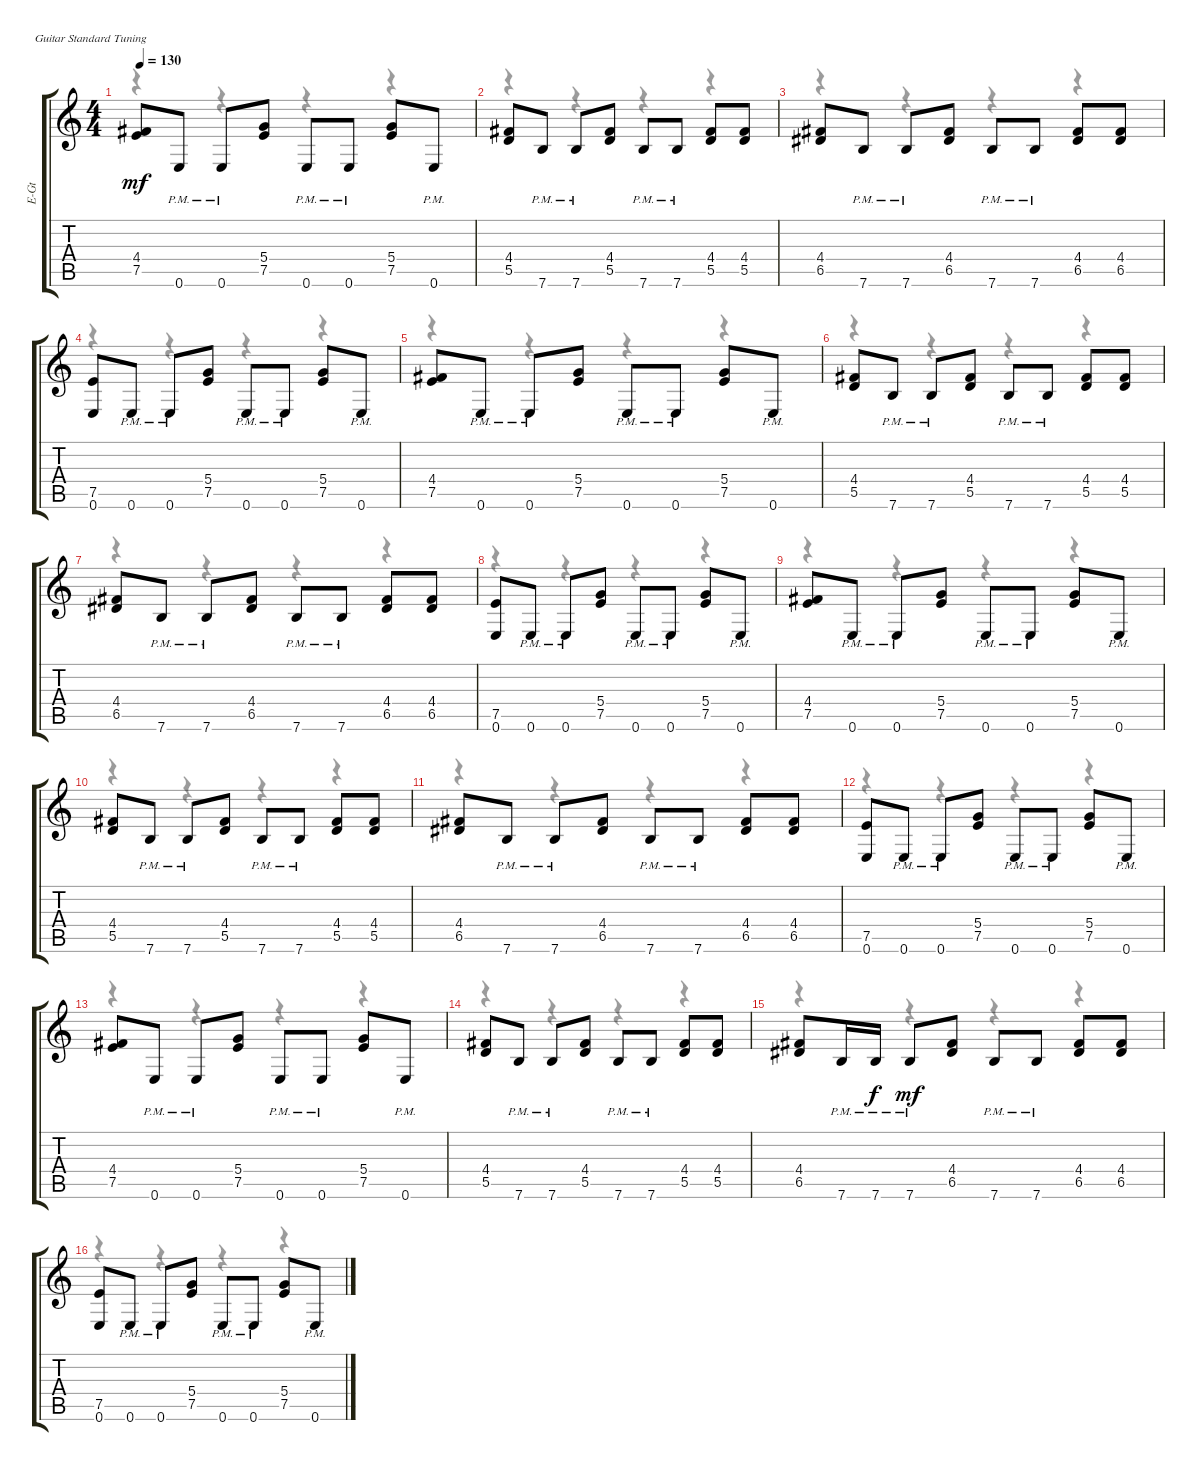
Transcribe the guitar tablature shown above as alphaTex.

\bracketExtendMode groupsimilarinstruments
\track ("Kirk Hammett (Lead)" "E-Gt") {instrument distortionguitar}
\staff {score tabs}
\tuning (E4 B3 G3 D3 A2 E2)
\voice
\ts (4 4)
\tempo 130
\clef g2
\ks c
(4.4{acc #} 7.5).8{dy mf} 0.6{pm}.8 0.6{pm}.8 (5.4 7.5).8 0.6{pm}.8 0.6{pm}.8 (5.4 7.5).8 0.6{pm}.8 |
(4.4{acc #} 5.5).8 7.6{pm}.8 7.6{pm}.8 (4.4{acc #} 5.5).8 7.6{pm}.8 7.6{pm}.8 (4.4{acc #} 5.5).8 (4.4{acc #} 5.5).8 |
(4.4{acc #} 6.5{acc #}).8 7.6{pm}.8 7.6{pm}.8 (4.4{acc #} 6.5{acc #}).8 7.6{pm}.8 7.6{pm}.8 (4.4{acc #} 6.5{acc #}).8 (4.4{acc #} 6.5{acc #}).8 |
(7.5 0.6).8 0.6{pm}.8 0.6{pm}.8 (5.4 7.5).8 0.6{pm}.8 0.6{pm}.8 (5.4 7.5).8 0.6{pm}.8 |
(4.4{acc #} 7.5).8 0.6{pm}.8 0.6{pm}.8 (5.4 7.5).8 0.6{pm}.8 0.6{pm}.8 (5.4 7.5).8 0.6{pm}.8 |
(4.4{acc #} 5.5).8 7.6{pm}.8 7.6{pm}.8 (4.4{acc #} 5.5).8 7.6{pm}.8 7.6{pm}.8 (4.4{acc #} 5.5).8 (4.4{acc #} 5.5).8 |
(4.4{acc #} 6.5{acc #}).8 7.6{pm}.8 7.6{pm}.8 (4.4{acc #} 6.5{acc #}).8 7.6{pm}.8 7.6{pm}.8 (4.4{acc #} 6.5{acc #}).8 (4.4{acc #} 6.5{acc #}).8 |
(7.5 0.6).8 0.6{pm}.8 0.6{pm}.8 (5.4 7.5).8 0.6{pm}.8 0.6{pm}.8 (5.4 7.5).8 0.6{pm}.8 |
(4.4{acc #} 7.5).8 0.6{pm}.8 0.6{pm}.8 (5.4 7.5).8 0.6{pm}.8 0.6{pm}.8 (5.4 7.5).8 0.6{pm}.8 |
(4.4{acc #} 5.5).8 7.6{pm}.8 7.6{pm}.8 (4.4{acc #} 5.5).8 7.6{pm}.8 7.6{pm}.8 (4.4{acc #} 5.5).8 (4.4{acc #} 5.5).8 |
(4.4{acc #} 6.5{acc #}).8 7.6{pm}.8 7.6{pm}.8 (4.4{acc #} 6.5{acc #}).8 7.6{pm}.8 7.6{pm}.8 (4.4{acc #} 6.5{acc #}).8 (4.4{acc #} 6.5{acc #}).8 |
(7.5 0.6).8 0.6{pm}.8 0.6{pm}.8 (5.4 7.5).8 0.6{pm}.8 0.6{pm}.8 (5.4 7.5).8 0.6{pm}.8 |
(4.4{acc #} 7.5).8 0.6{pm}.8 0.6{pm}.8 (5.4 7.5).8 0.6{pm}.8 0.6{pm}.8 (5.4 7.5).8 0.6{pm}.8 |
(4.4{acc #} 5.5).8 7.6{pm}.8 7.6{pm}.8 (4.4{acc #} 5.5).8 7.6{pm}.8 7.6{pm}.8 (4.4{acc #} 5.5).8 (4.4{acc #} 5.5).8 |
(4.4{acc #} 6.5{acc #}).8 7.6{pm}.16 7.6{pm}.16{dy f} 7.6{pm}.8{dy mf} (4.4{acc #} 6.5{acc #}).8 7.6{pm}.8 7.6{pm}.8 (4.4{acc #} 6.5{acc #}).8 (4.4{acc #} 6.5{acc #}).8 |
(7.5 0.6).8 0.6{pm}.8 0.6{pm}.8 (5.4 7.5).8 0.6{pm}.8 0.6{pm}.8 (5.4 7.5).8 0.6{pm}.8
\voice
\clef g2
\ottava regular
\simile none
\ks c
r.4{dy mf} r.4 r.4 r.4 |
r.4 r.4 r.4 r.4 |
r.4 r.4 r.4 r.4 |
r.4 r.4 r.4 r.4 |
r.4 r.4 r.4 r.4 |
r.4 r.4 r.4 r.4 |
r.4 r.4 r.4 r.4 |
r.4 r.4 r.4 r.4 |
r.4 r.4 r.4 r.4 |
r.4 r.4 r.4 r.4 |
r.4 r.4 r.4 r.4 |
r.4 r.4 r.4 r.4 |
r.4 r.4 r.4 r.4 |
r.4 r.4 r.4 r.4 |
r.4 r.4 r.4 r.4 |
r.4 r.4 r.4 r.4
